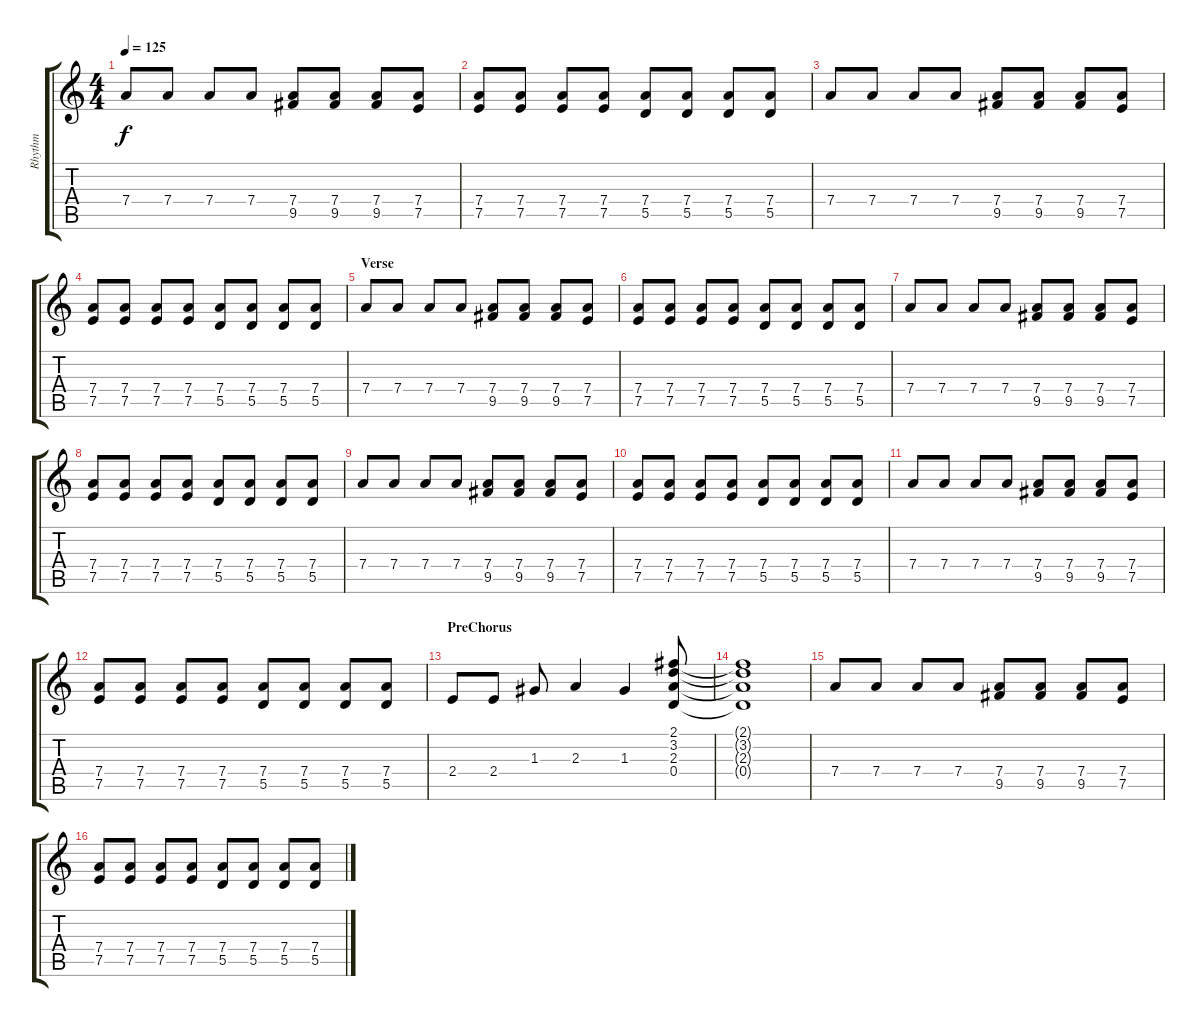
\track ("Rhythm" "Rhythm") {instrument electricguitarmuted}
\staff {score tabs}
\tuning (E4 B3 G3 D3 A2 E2) {hide}
\ts (4 4)
\tempo 125
\clef g2
\ks c
7.4.8{dy f instrument electricguitarmuted} 7.4.8 7.4.8 7.4.8 (7.4 9.5).8 (7.4 9.5).8 (7.4 9.5).8 (7.4 7.5).8 |
(7.4 7.5).8 (7.4 7.5).8 (7.4 7.5).8 (7.4 7.5).8 (7.4 5.5).8 (7.4 5.5).8 (7.4 5.5).8 (7.4 5.5).8 |
\section ("" "")
7.4.8 7.4.8 7.4.8 7.4.8 (7.4 9.5).8 (7.4 9.5).8 (7.4 9.5).8 (7.4 7.5).8 |
(7.4 7.5).8 (7.4 7.5).8 (7.4 7.5).8 (7.4 7.5).8 (7.4 5.5).8 (7.4 5.5).8 (7.4 5.5).8 (7.4 5.5).8 |
\section ("" "Verse")
7.4.8 7.4.8 7.4.8 7.4.8 (7.4 9.5).8 (7.4 9.5).8 (7.4 9.5).8 (7.4 7.5).8 |
(7.4 7.5).8 (7.4 7.5).8 (7.4 7.5).8 (7.4 7.5).8 (7.4 5.5).8 (7.4 5.5).8 (7.4 5.5).8 (7.4 5.5).8 |
7.4.8 7.4.8 7.4.8 7.4.8 (7.4 9.5).8 (7.4 9.5).8 (7.4 9.5).8 (7.4 7.5).8 |
(7.4 7.5).8 (7.4 7.5).8 (7.4 7.5).8 (7.4 7.5).8 (7.4 5.5).8 (7.4 5.5).8 (7.4 5.5).8 (7.4 5.5).8 |
7.4.8 7.4.8 7.4.8 7.4.8 (7.4 9.5).8 (7.4 9.5).8 (7.4 9.5).8 (7.4 7.5).8 |
(7.4 7.5).8 (7.4 7.5).8 (7.4 7.5).8 (7.4 7.5).8 (7.4 5.5).8 (7.4 5.5).8 (7.4 5.5).8 (7.4 5.5).8 |
7.4.8 7.4.8 7.4.8 7.4.8 (7.4 9.5).8 (7.4 9.5).8 (7.4 9.5).8 (7.4 7.5).8 |
(7.4 7.5).8 (7.4 7.5).8 (7.4 7.5).8 (7.4 7.5).8 (7.4 5.5).8 (7.4 5.5).8 (7.4 5.5).8 (7.4 5.5).8 |
\section ("" "PreChorus")
2.4.8 2.4.8 1.3.8 2.3.4 1.3.4 (2.1 3.2 2.3 0.4).8 |
(2.1{t} 3.2{t} 2.3{t} 0.4{t}).1 |
7.4.8 7.4.8 7.4.8 7.4.8 (7.4 9.5).8 (7.4 9.5).8 (7.4 9.5).8 (7.4 7.5).8 |
(7.4 7.5).8 (7.4 7.5).8 (7.4 7.5).8 (7.4 7.5).8 (7.4 5.5).8 (7.4 5.5).8 (7.4 5.5).8 (7.4 5.5).8
